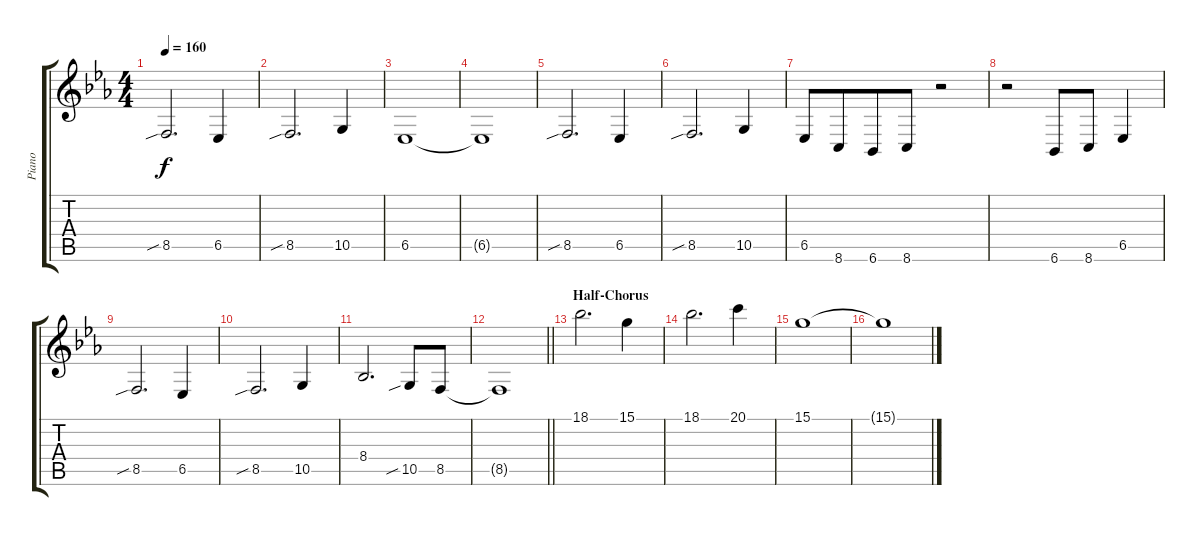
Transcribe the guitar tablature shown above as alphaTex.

\track ("Piano" "Piano") {instrument electricgrandpiano}
\staff {score tabs}
\tuning (E4 B3 G3 D3 A2 E2) {hide}
\ts (4 4)
\tempo 160
\clef g2
\ks eb
8.5{sib}.2{d dy f} 6.5.4 |
8.5{sib}.2{d} 10.5.4 |
6.5.1 |
6.5{t}.1 |
8.5{sib}.2{d} 6.5.4 |
8.5{sib}.2{d} 10.5.4 |
6.5.8 8.6.8{beam merge} 6.6.8 8.6.8 r.2 |
r.2 6.6.8 8.6.8 6.5.4 |
8.5{sib}.2{d} 6.5.4 |
8.5{sib}.2{d} 10.5.4 |
8.4.2{d} 10.5{sib}.8 8.5.8 |
\barLineRight lightlight
8.5{t}.1 |
\section ("" "Half-Chorus")
18.1.2{d} 15.1.4 |
18.1.2{d} 20.1.4 |
15.1.1 |
15.1{t}.1
